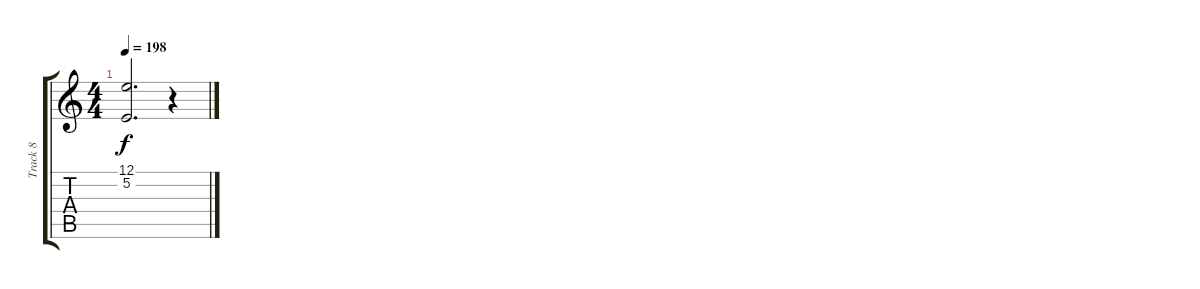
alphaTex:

\track ("Track 8" "Track 8") {instrument lead1square}
\staff {score tabs}
\tuning (E4 B3 G3 D3 A2 E2) {hide}
\ts (4 4)
\tempo 198
\clef g2
\ks c
(12.1{t} 5.2{t}).2{d dy f} r.4
